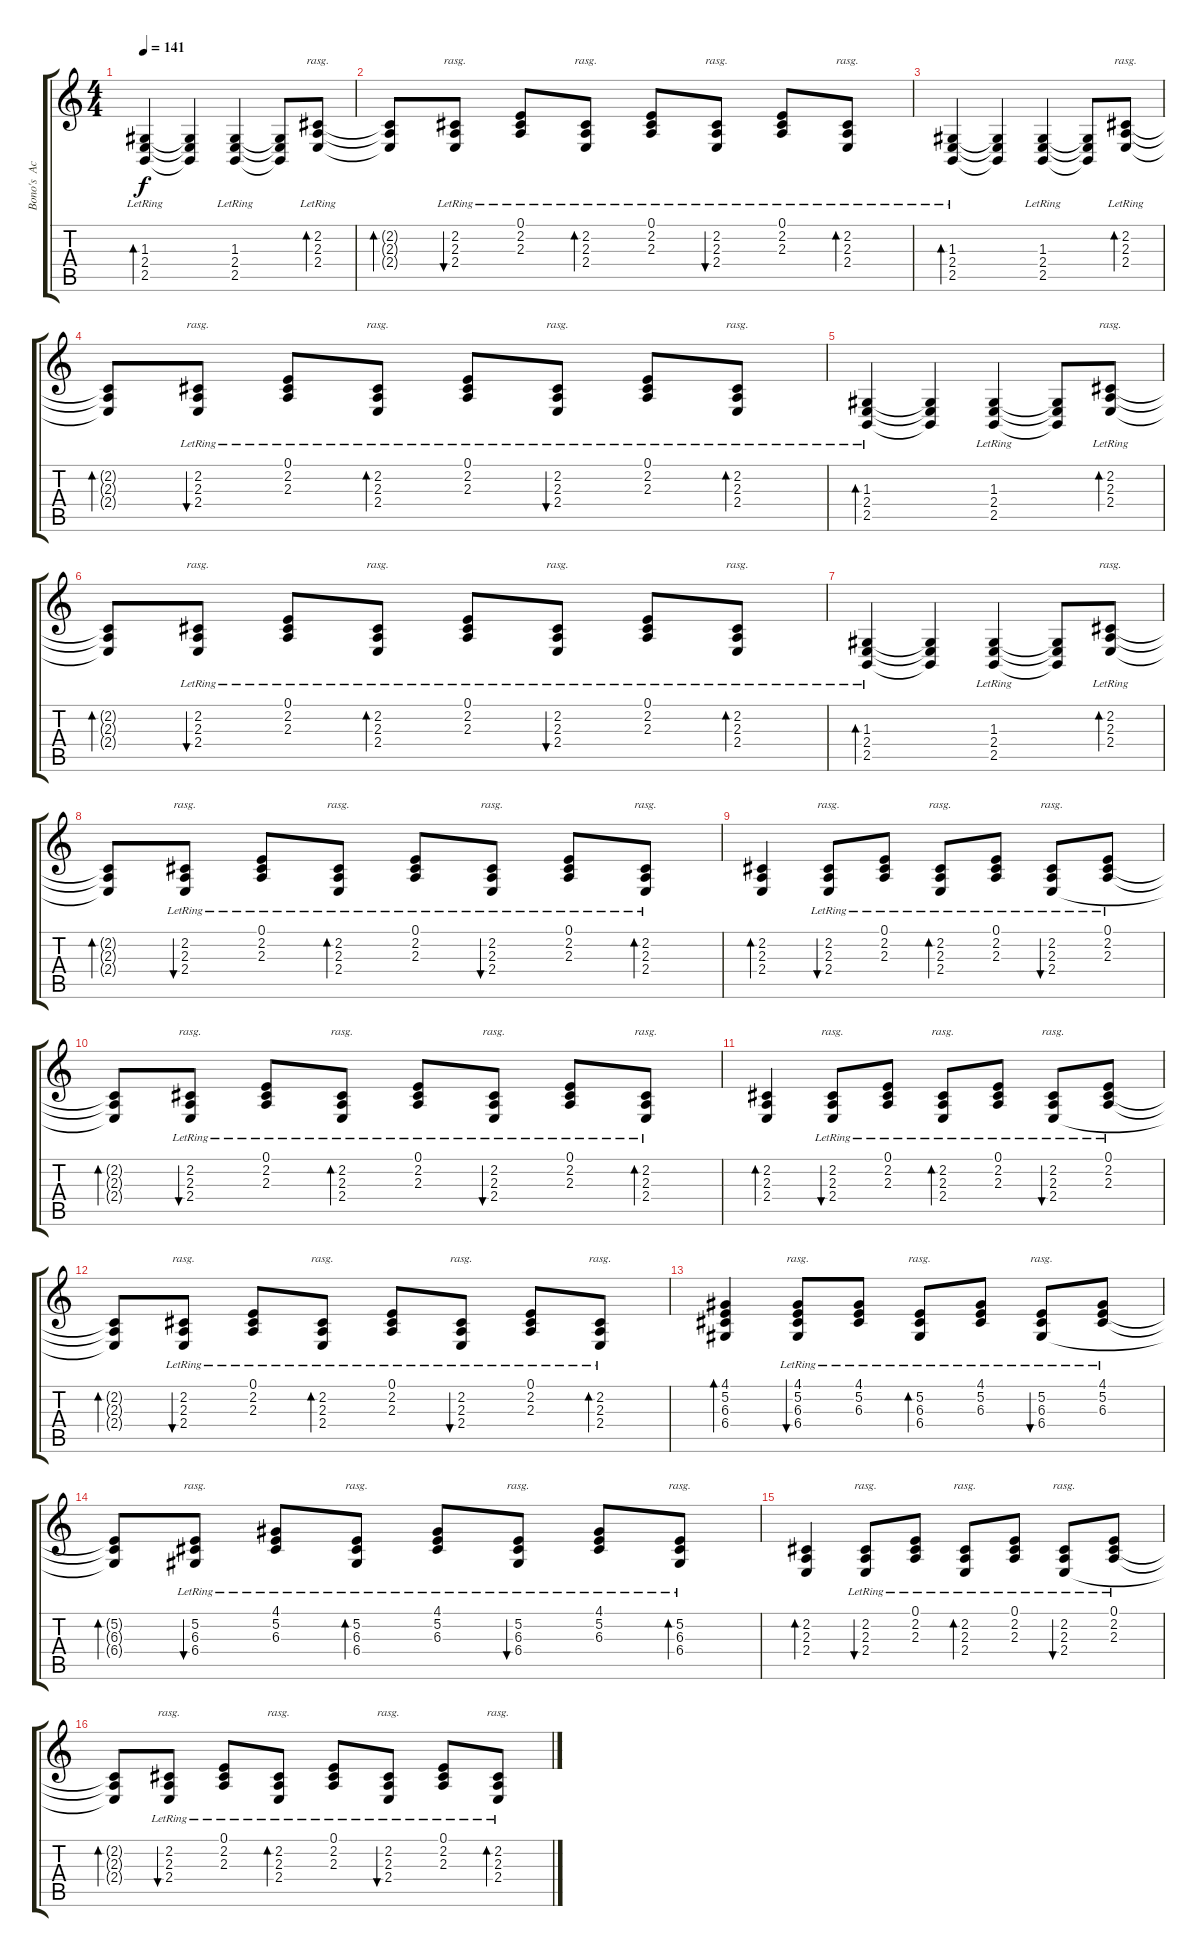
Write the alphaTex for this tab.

\track ("Bono's  Acoustic Guitar" "Bono's  Ac") {instrument brightacousticpiano}
\staff {score tabs}
\tuning (E4 B3 G3 D3 A2 E2) {hide}
\ts (4 4)
\tempo 141
\clef g2
\ks c
(1.3{lr} 2.4 2.5).4{bd 240 dy f} (1.3{t} 2.4{t} 2.5{t}).4 (1.3{lr} 2.4 2.5).4 (1.3{t} 2.4{t} 2.5{t}).8 (2.2{lr} 2.3 2.4).8{bd 120 rasg ii} |
(2.2{t} 2.3{t} 2.4{t}).8{bd 120} (2.2{lr} 2.3 2.4).8{bu 120 rasg ii} (0.1{lr} 2.2 2.3).8 (2.2{lr} 2.3 2.4).8{bd 120 rasg ii} (0.1{lr} 2.2 2.3).8 (2.2{lr} 2.3 2.4).8{bu 120 rasg ii} (0.1{lr} 2.2 2.3).8 (2.2{lr} 2.3 2.4).8{bd 120 rasg ii} |
(1.3{lr} 2.4 2.5).4{bd 240} (1.3{t} 2.4{t} 2.5{t}).4 (1.3{lr} 2.4 2.5).4 (1.3{t} 2.4{t} 2.5{t}).8 (2.2{lr} 2.3 2.4).8{bd 120 rasg ii} |
(2.2{t} 2.3{t} 2.4{t}).8{bd 120} (2.2{lr} 2.3 2.4).8{bu 120 rasg ii} (0.1{lr} 2.2 2.3).8 (2.2{lr} 2.3 2.4).8{bd 120 rasg ii} (0.1{lr} 2.2 2.3).8 (2.2{lr} 2.3 2.4).8{bu 120 rasg ii} (0.1{lr} 2.2 2.3).8 (2.2{lr} 2.3 2.4).8{bd 120 rasg ii} |
(1.3{lr} 2.4 2.5).4{bd 240} (1.3{t} 2.4{t} 2.5{t}).4 (1.3{lr} 2.4 2.5).4 (1.3{t} 2.4{t} 2.5{t}).8 (2.2{lr} 2.3 2.4).8{bd 120 rasg ii} |
(2.2{t} 2.3{t} 2.4{t}).8{bd 120} (2.2{lr} 2.3 2.4).8{bu 120 rasg ii} (0.1{lr} 2.2 2.3).8 (2.2{lr} 2.3 2.4).8{bd 120 rasg ii} (0.1{lr} 2.2 2.3).8 (2.2{lr} 2.3 2.4).8{bu 120 rasg ii} (0.1{lr} 2.2 2.3).8 (2.2{lr} 2.3 2.4).8{bd 120 rasg ii} |
(1.3{lr} 2.4 2.5).4{bd 240} (1.3{t} 2.4{t} 2.5{t}).4 (1.3{lr} 2.4 2.5).4 (1.3{t} 2.4{t} 2.5{t}).8 (2.2{lr} 2.3 2.4).8{bd 120 rasg ii} |
(2.2{t} 2.3{t} 2.4{t}).8{bd 120} (2.2{lr} 2.3 2.4).8{bu 120 rasg ii} (0.1{lr} 2.2 2.3).8 (2.2{lr} 2.3 2.4).8{bd 120 rasg ii} (0.1{lr} 2.2 2.3).8 (2.2{lr} 2.3 2.4).8{bu 120 rasg ii} (0.1{lr} 2.2 2.3).8 (2.2{lr} 2.3 2.4).8{bd 120 rasg ii} |
(2.2 2.3 2.4).4{bd 120} (2.2{lr} 2.3 2.4).8{bu 120 rasg ii} (0.1{lr} 2.2 2.3).8 (2.2{lr} 2.3 2.4).8{bd 120 rasg ii} (0.1{lr} 2.2 2.3).8 (2.2{lr} 2.3 2.4).8{bu 120 rasg ii} (0.1{lr} 2.2 2.3).8 |
(2.2{t} 2.3{t} 2.4{t}).8{bd 120} (2.2{lr} 2.3 2.4).8{bu 120 rasg ii} (0.1{lr} 2.2 2.3).8 (2.2{lr} 2.3 2.4).8{bd 120 rasg ii} (0.1{lr} 2.2 2.3).8 (2.2{lr} 2.3 2.4).8{bu 120 rasg ii} (0.1{lr} 2.2 2.3).8 (2.2{lr} 2.3 2.4).8{bd 120 rasg ii} |
(2.2 2.3 2.4).4{bd 120} (2.2{lr} 2.3 2.4).8{bu 120 rasg ii} (0.1{lr} 2.2 2.3).8 (2.2{lr} 2.3 2.4).8{bd 120 rasg ii} (0.1{lr} 2.2 2.3).8 (2.2{lr} 2.3 2.4).8{bu 120 rasg ii} (0.1{lr} 2.2 2.3).8 |
(2.2{t} 2.3{t} 2.4{t}).8{bd 120} (2.2{lr} 2.3 2.4).8{bu 120 rasg ii} (0.1{lr} 2.2 2.3).8 (2.2{lr} 2.3 2.4).8{bd 120 rasg ii} (0.1{lr} 2.2 2.3).8 (2.2{lr} 2.3 2.4).8{bu 120 rasg ii} (0.1{lr} 2.2 2.3).8 (2.2{lr} 2.3 2.4).8{bd 120 rasg ii} |
(4.1 5.2 6.3 6.4).4{bd 120} (4.1 5.2{lr} 6.3 6.4).8{bu 120 rasg ii} (4.1{lr} 5.2 6.3).8 (5.2{lr} 6.3 6.4).8{bd 120 rasg ii} (4.1{lr} 5.2 6.3).8 (5.2{lr} 6.3 6.4).8{bu 120 rasg ii} (4.1{lr} 5.2 6.3).8 |
(5.2{t} 6.3{t} 6.4{t}).8{bd 120} (5.2{lr} 6.3 6.4).8{bu 120 rasg ii} (4.1{lr} 5.2 6.3).8 (5.2{lr} 6.3 6.4).8{bd 120 rasg ii} (4.1{lr} 5.2 6.3).8 (5.2{lr} 6.3 6.4).8{bu 120 rasg ii} (4.1{lr} 5.2 6.3).8 (5.2{lr} 6.3 6.4).8{bd 120 rasg ii} |
(2.2 2.3 2.4).4{bd 120} (2.2{lr} 2.3 2.4).8{bu 120 rasg ii} (0.1{lr} 2.2 2.3).8 (2.2{lr} 2.3 2.4).8{bd 120 rasg ii} (0.1{lr} 2.2 2.3).8 (2.2{lr} 2.3 2.4).8{bu 120 rasg ii} (0.1{lr} 2.2 2.3).8 |
(2.2{t} 2.3{t} 2.4{t}).8{bd 120} (2.2{lr} 2.3 2.4).8{bu 120 rasg ii} (0.1{lr} 2.2 2.3).8 (2.2{lr} 2.3 2.4).8{bd 120 rasg ii} (0.1{lr} 2.2 2.3).8 (2.2{lr} 2.3 2.4).8{bu 120 rasg ii} (0.1{lr} 2.2 2.3).8 (2.2{lr} 2.3 2.4).8{bd 120 rasg ii}
